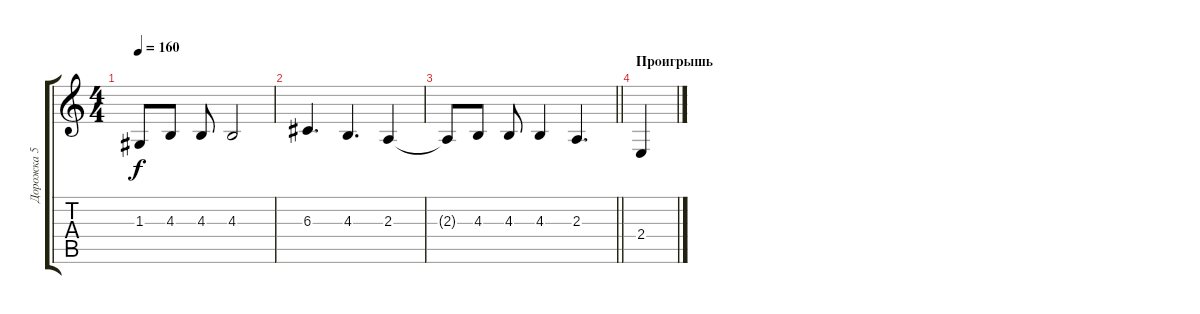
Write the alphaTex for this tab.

\track ("Дорожка 5" "Дорожка 5") {instrument lead2sawtooth}
\staff {score tabs}
\tuning (E4 B3 G3 D3 A2 E2) {hide}
\ts (4 4)
\tempo 160
\clef g2
\ks c
1.3{t}.8{dy f} 4.3.8 4.3.8 4.3.2 |
6.3.4{d} 4.3.4{d} 2.3.4 |
\barLineRight lightlight
2.3{t}.8 4.3.8 4.3.8 4.3.4 2.3.4{d} |
\section ("" "Проигрышь")
2.4.4
